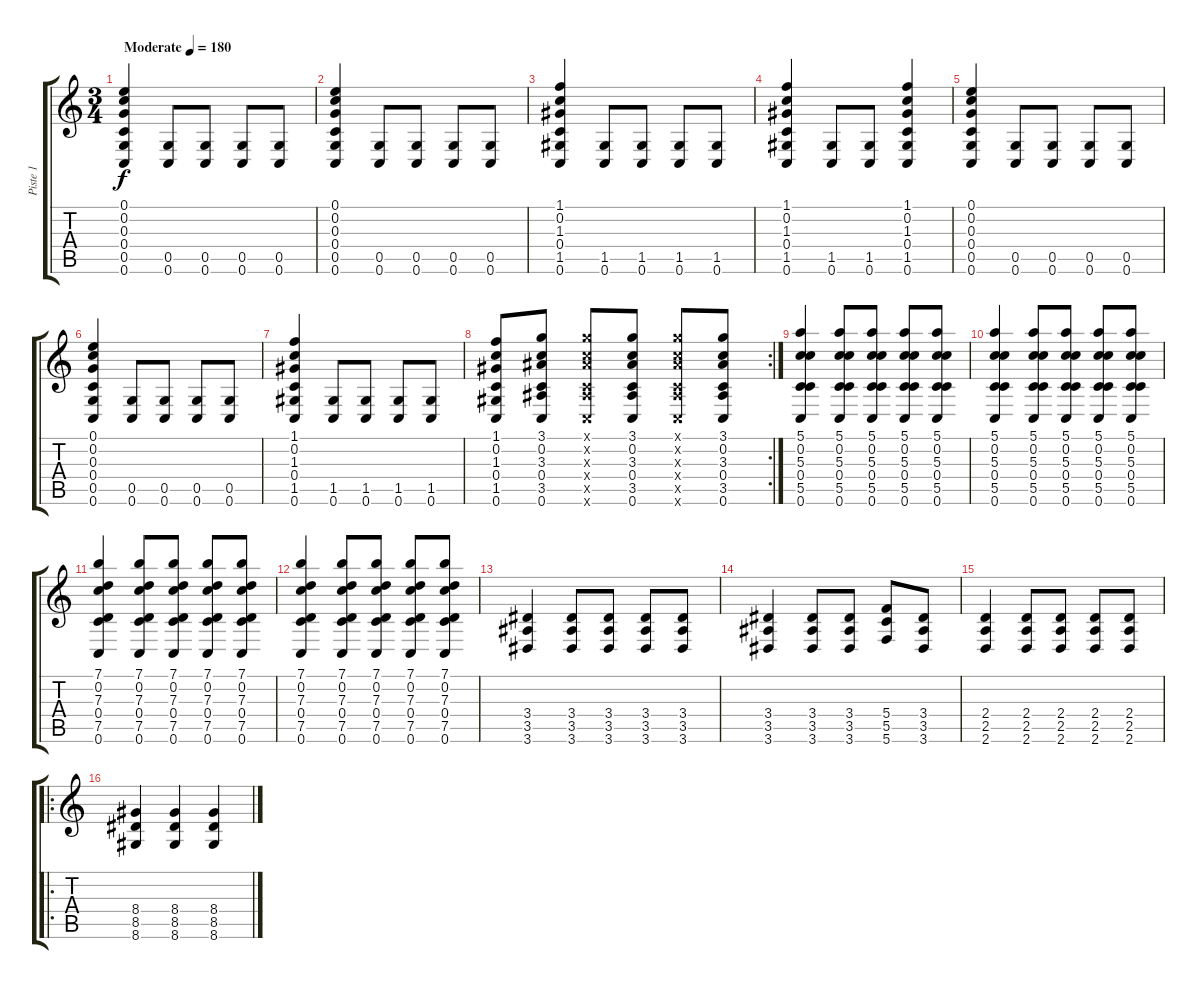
\track ("Piste 1" "Piste 1") {instrument distortionguitar}
\staff {score tabs}
\tuning (E4 C4 G3 C3 G2 C2) {hide}
\ts (3 4)
\tempo (180 "Moderate")
\clef g2
\ks c
(0.1 0.2 0.3 0.4 0.5 0.6).4{dy f instrument distortionguitar} (0.5 0.6).8 (0.5 0.6).8 (0.5 0.6).8 (0.5 0.6).8 |
(0.1 0.2 0.3 0.4 0.5 0.6).4 (0.5 0.6).8 (0.5 0.6).8 (0.5 0.6).8 (0.5 0.6).8 |
(1.1 0.2 1.3 0.4 1.5 0.6).4 (1.5 0.6).8 (1.5 0.6).8 (1.5 0.6).8 (1.5 0.6).8 |
(1.1 0.2 1.3 0.4 1.5 0.6).4 (1.5 0.6).8 (1.5 0.6).8 (1.1 0.2 1.3 0.4 1.5 0.6).4 |
(0.1 0.2 0.3 0.4 0.5 0.6).4 (0.5 0.6).8 (0.5 0.6).8 (0.5 0.6).8 (0.5 0.6).8 |
(0.1 0.2 0.3 0.4 0.5 0.6).4 (0.5 0.6).8 (0.5 0.6).8 (0.5 0.6).8 (0.5 0.6).8 |
(1.1 0.2 1.3 0.4 1.5 0.6).4 (1.5 0.6).8 (1.5 0.6).8 (1.5 0.6).8 (1.5 0.6).8 |
\rc 2
(1.1 0.2 1.3 0.4 1.5 0.6).8 (3.1 0.2 3.3 0.4 3.5 0.6).8 (3.1{x} 0.2{x} 3.3{x} 0.4{x} 3.5{x} 0.6{x}).8 (3.1 0.2 3.3 0.4 3.5 0.6).8 (3.1{x} 0.2{x} 3.3{x} 0.4{x} 3.5{x} 0.6{x}).8 (3.1 0.2 3.3 0.4 3.5 0.6).8 |
(5.1 0.2 5.3 0.4 5.5 0.6).4 (5.1 0.2 5.3 0.4 5.5 0.6).8 (5.1 0.2 5.3 0.4 5.5 0.6).8 (5.1 0.2 5.3 0.4 5.5 0.6).8 (5.1 0.2 5.3 0.4 5.5 0.6).8 |
(5.1 0.2 5.3 0.4 5.5 0.6).4 (5.1 0.2 5.3 0.4 5.5 0.6).8 (5.1 0.2 5.3 0.4 5.5 0.6).8 (5.1 0.2 5.3 0.4 5.5 0.6).8 (5.1 0.2 5.3 0.4 5.5 0.6).8 |
(7.1 0.2 7.3 0.4 7.5 0.6).4 (7.1 0.2 7.3 0.4 7.5 0.6).8 (7.1 0.2 7.3 0.4 7.5 0.6).8 (7.1 0.2 7.3 0.4 7.5 0.6).8 (7.1 0.2 7.3 0.4 7.5 0.6).8 |
(7.1 0.2 7.3 0.4 7.5 0.6).4 (7.1 0.2 7.3 0.4 7.5 0.6).8 (7.1 0.2 7.3 0.4 7.5 0.6).8 (7.1 0.2 7.3 0.4 7.5 0.6).8 (7.1 0.2 7.3 0.4 7.5 0.6).8 |
(3.4 3.5 3.6).4 (3.4 3.5 3.6).8 (3.4 3.5 3.6).8 (3.4 3.5 3.6).8 (3.4 3.5 3.6).8 |
(3.4 3.5 3.6).4 (3.4 3.5 3.6).8 (3.4 3.5 3.6).8 (5.4 5.5 5.6).8 (3.4 3.5 3.6).8 |
(2.4 2.5 2.6).4 (2.4 2.5 2.6).8 (2.4 2.5 2.6).8 (2.4 2.5 2.6).8 (2.4 2.5 2.6).8 |
\ro
(8.4 8.5 8.6).4 (8.4 8.5 8.6).4 (8.4 8.5 8.6).4
